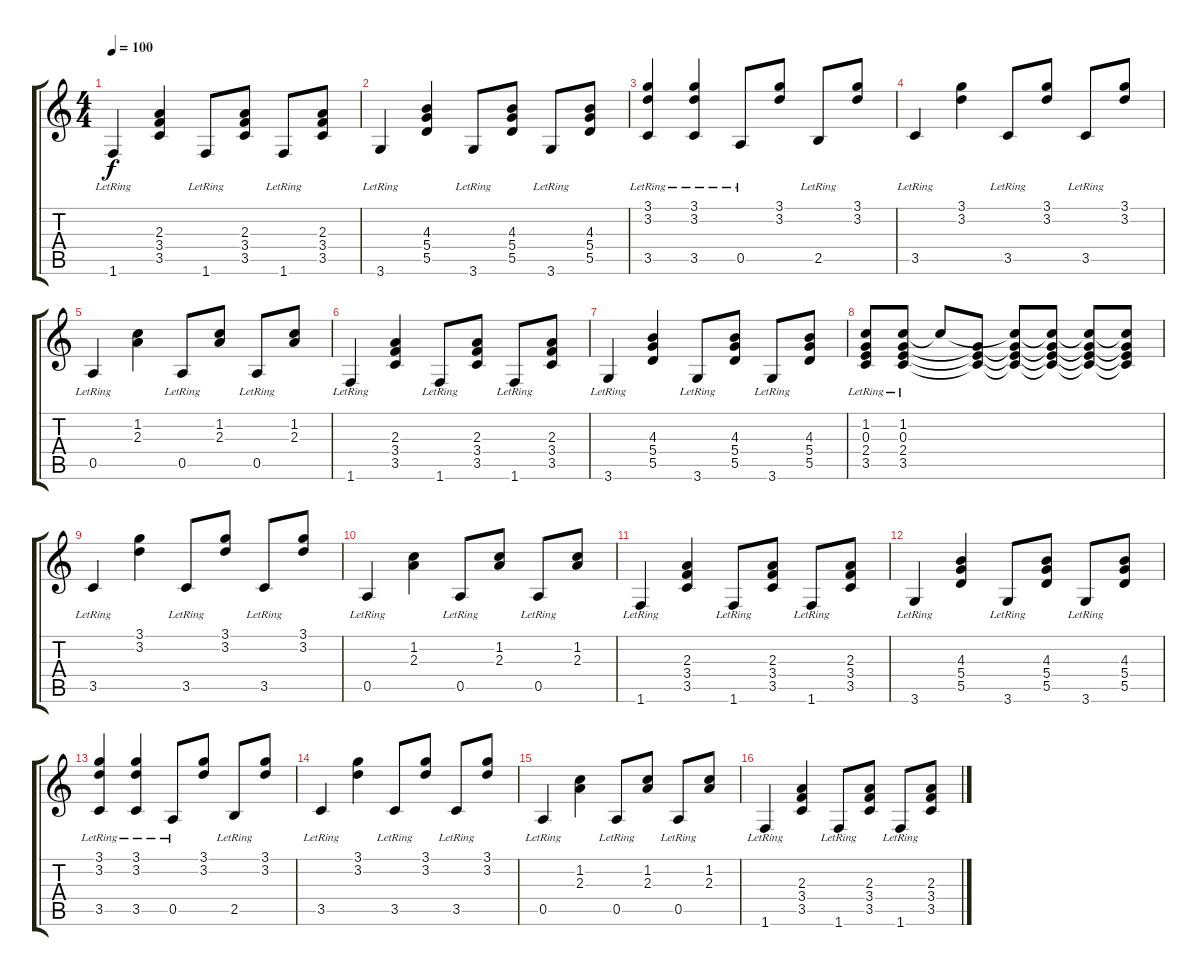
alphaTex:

\track "" {instrument acousticguitarsteel}
\staff {score tabs}
\tuning (E4 B3 G3 D3 A2 E2) {hide}
\ts (4 4)
\tempo 100
\clef g2
\ks c
1.6{lr}.4{dy f} (2.3 3.4 3.5).4 1.6{lr}.8 (2.3 3.4 3.5).8 1.6{lr}.8 (2.3 3.4 3.5).8 |
3.6{lr}.4 (4.3 5.4 5.5).4 3.6{lr}.8 (4.3 5.4 5.5).8 3.6{lr}.8 (4.3 5.4 5.5).8 |
(3.1 3.2 3.5{lr}).4 (3.1 3.2 3.5{lr}).4 0.5{lr}.8 (3.1 3.2).8 2.5{lr}.8 (3.1 3.2).8 |
3.5{lr}.4 (3.1 3.2).4 3.5{lr}.8 (3.1 3.2).8 3.5{lr}.8 (3.1 3.2).8 |
0.5{lr}.4 (1.2 2.3).4 0.5{lr}.8 (1.2 2.3).8 0.5{lr}.8 (1.2 2.3).8 |
1.6{lr}.4 (2.3 3.4 3.5).4 1.6{lr}.8 (2.3 3.4 3.5).8 1.6{lr}.8 (2.3 3.4 3.5).8 |
3.6{lr}.4 (4.3 5.4 5.5).4 3.6{lr}.8 (4.3 5.4 5.5).8 3.6{lr}.8 (4.3 5.4 5.5).8 |
(1.2 0.3 2.4 3.5{lr}).8 (1.2 0.3 2.4 3.5{lr}).8 1.2{t}.8 (0.3{t} 2.4{t} 3.5{t}).8 (1.2{t} 0.3{t} 2.4{t} 3.5{t}).8 (1.2{t} 0.3{t} 2.4{t} 3.5{t}).8 (1.2{t} 0.3{t} 2.4{t} 3.5{t}).8 (1.2{t} 0.3{t} 2.4{t} 3.5{t}).8 |
3.5{lr}.4 (3.1 3.2).4 3.5{lr}.8 (3.1 3.2).8 3.5{lr}.8 (3.1 3.2).8 |
0.5{lr}.4 (1.2 2.3).4 0.5{lr}.8 (1.2 2.3).8 0.5{lr}.8 (1.2 2.3).8 |
1.6{lr}.4 (2.3 3.4 3.5).4 1.6{lr}.8 (2.3 3.4 3.5).8 1.6{lr}.8 (2.3 3.4 3.5).8 |
3.6{lr}.4 (4.3 5.4 5.5).4 3.6{lr}.8 (4.3 5.4 5.5).8 3.6{lr}.8 (4.3 5.4 5.5).8 |
(3.1 3.2 3.5{lr}).4 (3.1 3.2 3.5{lr}).4 0.5{lr}.8 (3.1 3.2).8 2.5{lr}.8 (3.1 3.2).8 |
3.5{lr}.4 (3.1 3.2).4 3.5{lr}.8 (3.1 3.2).8 3.5{lr}.8 (3.1 3.2).8 |
0.5{lr}.4 (1.2 2.3).4 0.5{lr}.8 (1.2 2.3).8 0.5{lr}.8 (1.2 2.3).8 |
1.6{lr}.4 (2.3 3.4 3.5).4 1.6{lr}.8 (2.3 3.4 3.5).8 1.6{lr}.8 (2.3 3.4 3.5).8
